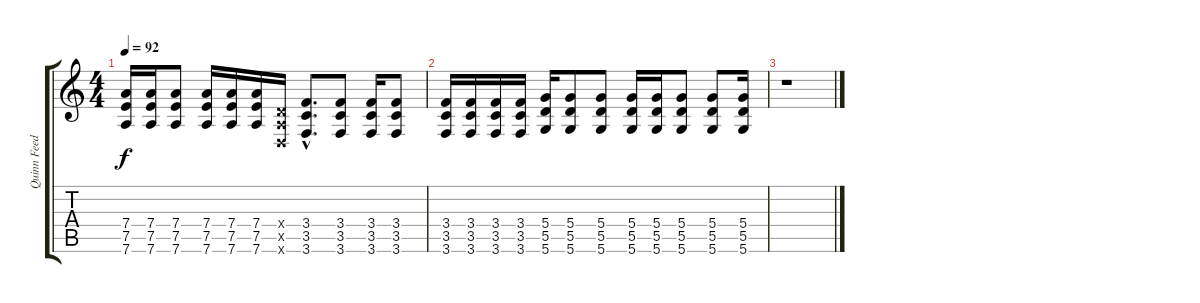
\track ("Quinn Feedback" "Quinn Feed") {instrument distortionguitar}
\staff {score tabs}
\tuning (E4 B3 G3 D3 A2 D2) {hide}
\ts (4 4)
\tempo 92
\clef g2
\ks c
(7.4{t} 7.5{t} 7.6{t}).16{dy f} (7.4 7.5 7.6).16 (7.4 7.5 7.6).8 (7.4 7.5 7.6).16 (7.4 7.5 7.6).16 (7.4 7.5 7.6).16 (0.4{x} 0.5{x} 0.6{x}).16 (3.4{hac} 3.5{hac} 3.6{hac}).8{d} (3.4 3.5 3.6).8 (3.4 3.5 3.6).16 (3.4 3.5 3.6).8 |
(3.4 3.5 3.6).16 (3.4 3.5 3.6).16 (3.4 3.5 3.6).16 (3.4 3.5 3.6).16 (5.4 5.5 5.6).16 (5.4 5.5 5.6).8 (5.4 5.5 5.6).8 (5.4 5.5 5.6).16 (5.4 5.5 5.6).16 (5.4 5.5 5.6).8 (5.4 5.5 5.6).8 (5.4 5.5 5.6).16 |
r.1
